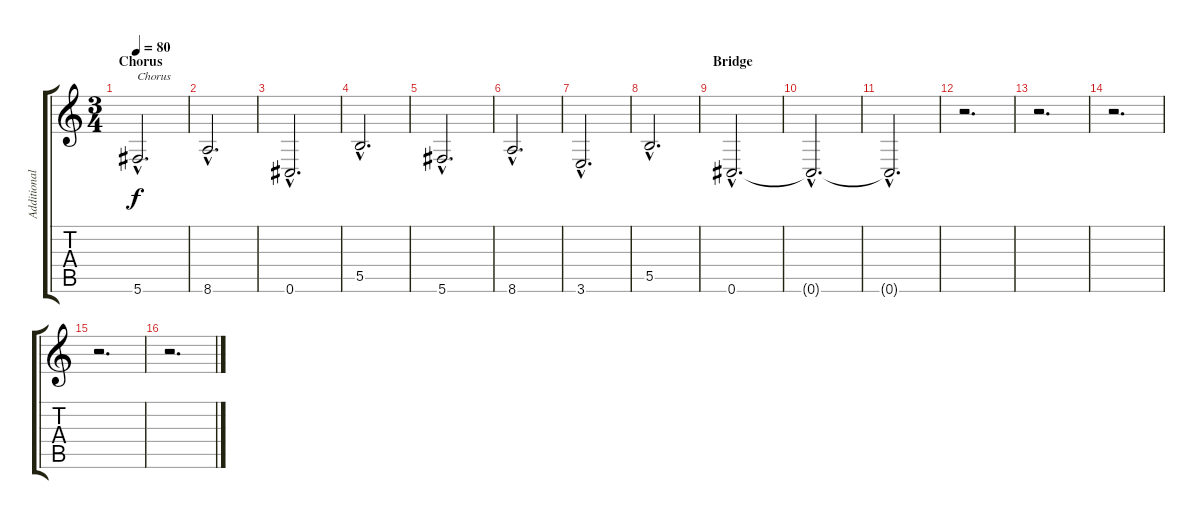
\track ("Additional Guitar" "Additional") {instrument distortionguitar}
\staff {score tabs}
\tuning (Db4 Ab3 E3 B2 Gb2 Db2) {hide}
\ts (3 4)
\section ("" "Chorus")
\tempo 80
\clef g2
\ks c
5.6{hac}.2{d txt "Chorus" dy f} |
8.6{hac}.2{d} |
0.6{hac}.2{d} |
5.5{hac}.2{d} |
5.6{hac}.2{d} |
8.6{hac}.2{d} |
3.6{hac}.2{d} |
5.5{hac}.2{d} |
\section ("" "Bridge")
0.6{hac}.2{d volume 0} |
0.6{hac t}.2{d} |
0.6{hac t}.2{d} |
r.2{d volume 12} |
r.2{d} |
r.2{d} |
r.2{d} |
r.2{d}
